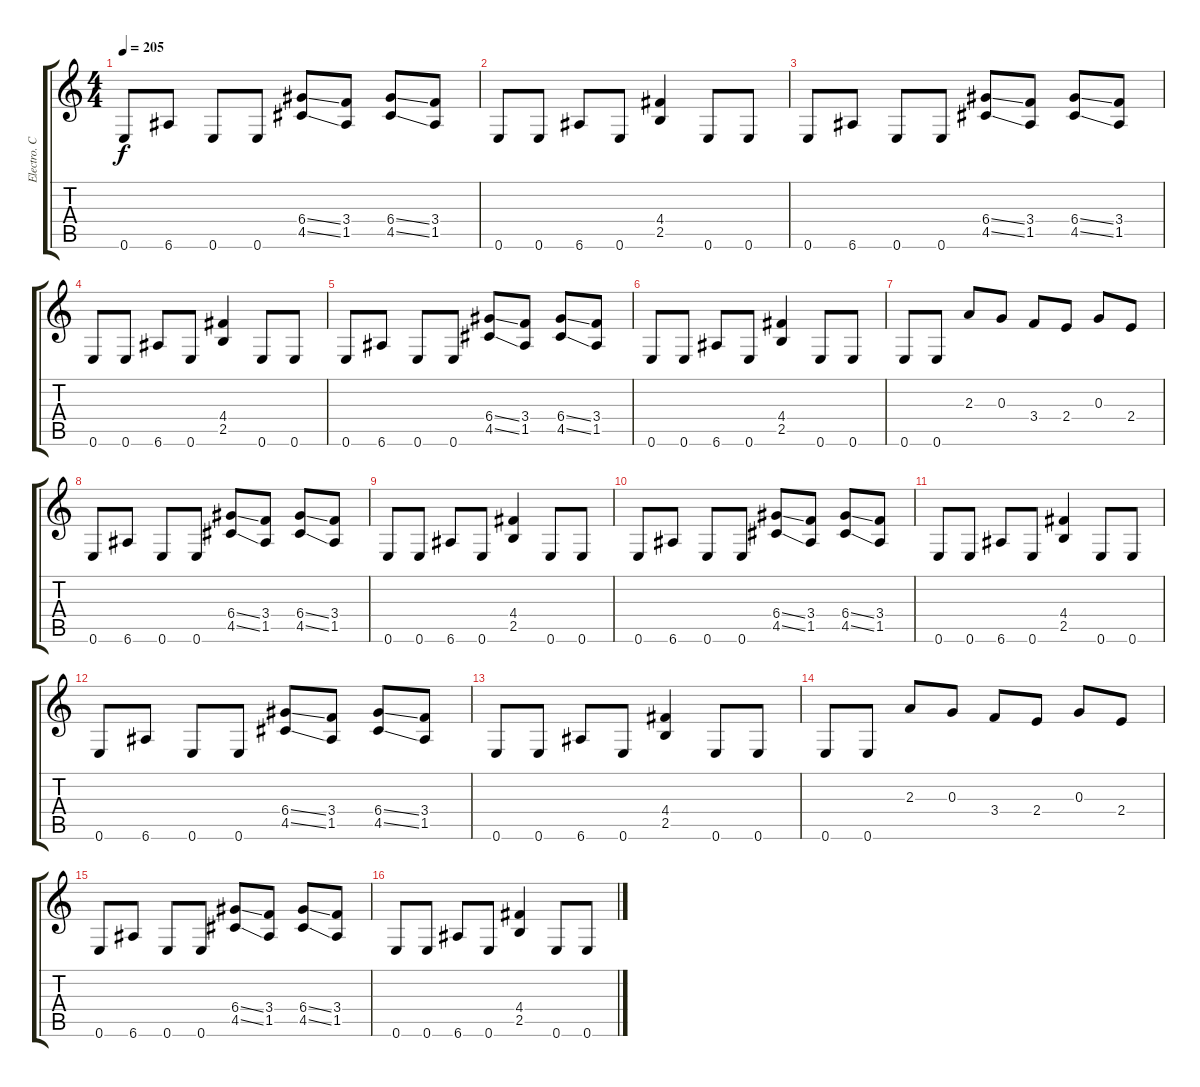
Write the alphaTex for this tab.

\track ("Electro. Clair" "Electro. C") {instrument electricguitarclean}
\staff {score tabs}
\tuning (E4 B3 G3 D3 A2 E2) {hide}
\ts (4 4)
\tempo 205
\clef g2
\ks c
0.6.8{dy f} 6.6.8 0.6.8 0.6.8 (6.4{ss} 4.5{ss}).8 (3.4 1.5).8 (6.4{ss} 4.5{ss}).8 (3.4 1.5).8 |
0.6.8 0.6.8 6.6.8 0.6.8 (4.4 2.5).4 0.6.8 0.6.8 |
0.6.8 6.6.8 0.6.8 0.6.8 (6.4{ss} 4.5{ss}).8 (3.4 1.5).8 (6.4{ss} 4.5{ss}).8 (3.4 1.5).8 |
0.6.8 0.6.8 6.6.8 0.6.8 (4.4 2.5).4 0.6.8 0.6.8 |
0.6.8 6.6.8 0.6.8 0.6.8 (6.4{ss} 4.5{ss}).8 (3.4 1.5).8 (6.4{ss} 4.5{ss}).8 (3.4 1.5).8 |
0.6.8 0.6.8 6.6.8 0.6.8 (4.4 2.5).4 0.6.8 0.6.8 |
0.6.8 0.6.8 2.3.8 0.3.8 3.4.8 2.4.8 0.3.8 2.4.8 |
0.6.8 6.6.8 0.6.8 0.6.8 (6.4{ss} 4.5{ss}).8 (3.4 1.5).8 (6.4{ss} 4.5{ss}).8 (3.4 1.5).8 |
0.6.8 0.6.8 6.6.8 0.6.8 (4.4 2.5).4 0.6.8 0.6.8 |
0.6.8 6.6.8 0.6.8 0.6.8 (6.4{ss} 4.5{ss}).8 (3.4 1.5).8 (6.4{ss} 4.5{ss}).8 (3.4 1.5).8 |
0.6.8 0.6.8 6.6.8 0.6.8 (4.4 2.5).4 0.6.8 0.6.8 |
0.6.8 6.6.8 0.6.8 0.6.8 (6.4{ss} 4.5{ss}).8 (3.4 1.5).8 (6.4{ss} 4.5{ss}).8 (3.4 1.5).8 |
0.6.8 0.6.8 6.6.8 0.6.8 (4.4 2.5).4 0.6.8 0.6.8 |
0.6.8 0.6.8 2.3.8 0.3.8 3.4.8 2.4.8 0.3.8 2.4.8 |
0.6.8 6.6.8 0.6.8 0.6.8 (6.4{ss} 4.5{ss}).8 (3.4 1.5).8 (6.4{ss} 4.5{ss}).8 (3.4 1.5).8 |
0.6.8 0.6.8 6.6.8 0.6.8 (4.4 2.5).4 0.6.8 0.6.8
